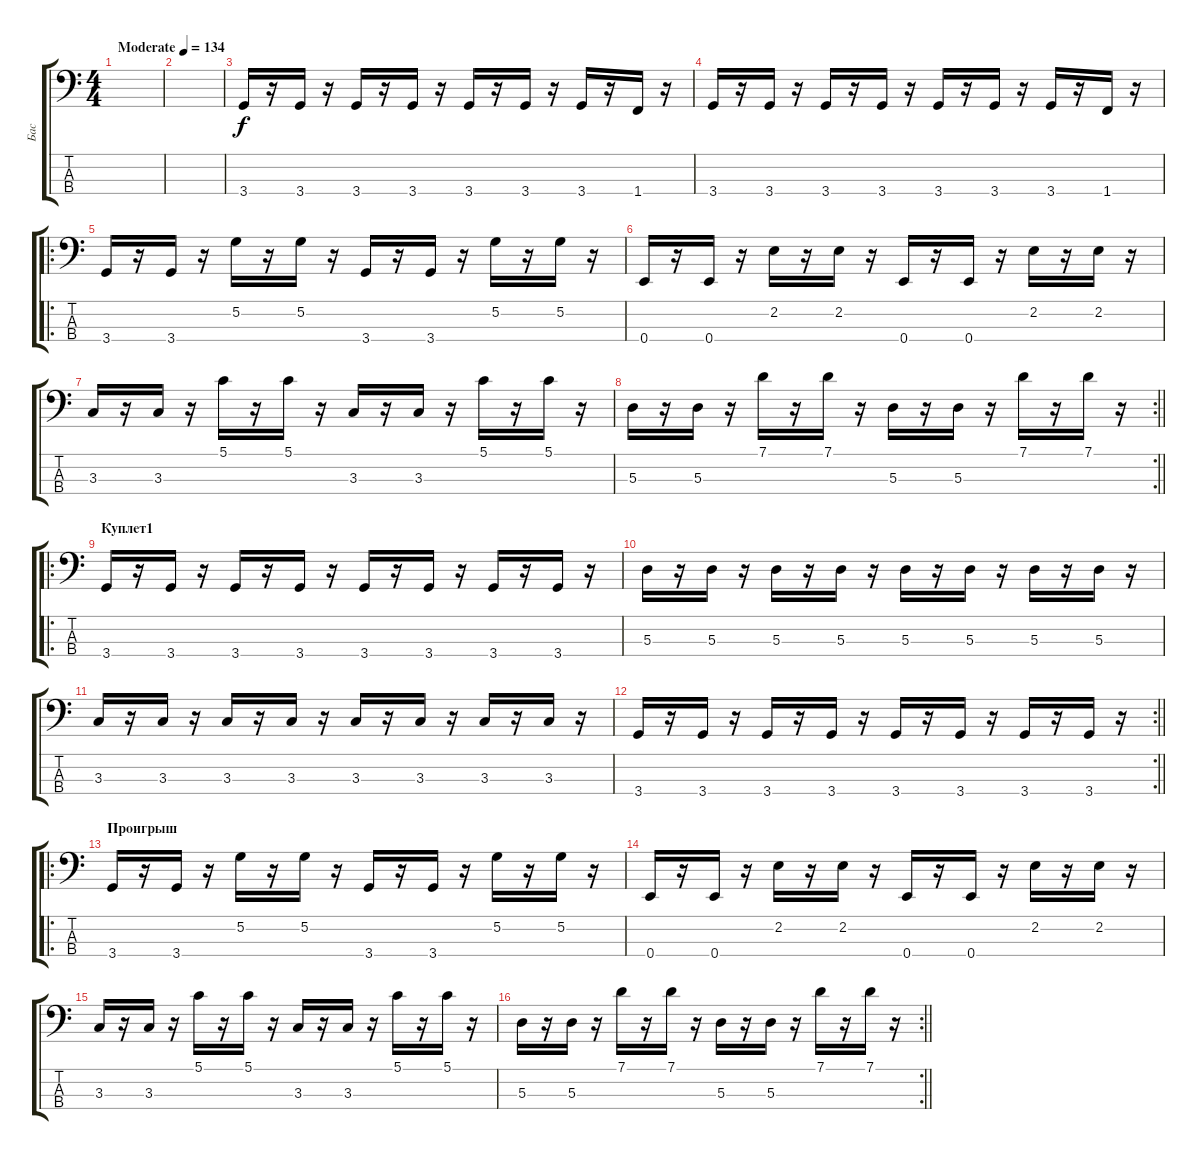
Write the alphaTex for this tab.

\track ("Бас" "Бас") {instrument electricbassfinger}
\staff {score tabs}
\tuning (G2 D2 A1 E1) {hide}
\ts (4 4)
\tempo (134 "Moderate")
\clef f4
\ks c
|
|
3.4.16 r.16 3.4.16 r.16 3.4.16 r.16 3.4.16 r.16 3.4.16 r.16 3.4.16 r.16 3.4.16 r.16 1.4.16 r.16 |
3.4.16 r.16 3.4.16 r.16 3.4.16 r.16 3.4.16 r.16 3.4.16 r.16 3.4.16 r.16 3.4.16 r.16 1.4.16 r.16 |
\ro
3.4.16 r.16 3.4.16 r.16 5.2.16 r.16 5.2.16 r.16 3.4.16 r.16 3.4.16 r.16 5.2.16 r.16 5.2.16 r.16 |
0.4.16 r.16 0.4.16 r.16 2.2.16 r.16 2.2.16 r.16 0.4.16 r.16 0.4.16 r.16 2.2.16 r.16 2.2.16 r.16 |
3.3.16 r.16 3.3.16 r.16 5.1.16 r.16 5.1.16 r.16 3.3.16 r.16 3.3.16 r.16 5.1.16 r.16 5.1.16 r.16 |
\rc 2
\barLineRight lightlight
5.3.16 r.16 5.3.16 r.16 7.1.16 r.16 7.1.16 r.16 5.3.16 r.16 5.3.16 r.16 7.1.16 r.16 7.1.16 r.16 |
\ro
\section ("" "Куплет1")
3.4.16 r.16 3.4.16 r.16 3.4.16 r.16 3.4.16 r.16 3.4.16 r.16 3.4.16 r.16 3.4.16 r.16 3.4.16 r.16 |
5.3.16 r.16 5.3.16 r.16 5.3.16 r.16 5.3.16 r.16 5.3.16 r.16 5.3.16 r.16 5.3.16 r.16 5.3.16 r.16 |
3.3.16 r.16 3.3.16 r.16 3.3.16 r.16 3.3.16 r.16 3.3.16 r.16 3.3.16 r.16 3.3.16 r.16 3.3.16 r.16 |
\rc 2
\barLineRight lightlight
3.4.16 r.16 3.4.16 r.16 3.4.16 r.16 3.4.16 r.16 3.4.16 r.16 3.4.16 r.16 3.4.16 r.16 3.4.16 r.16 |
\ro
\section ("" "Проигрыш")
3.4.16 r.16 3.4.16 r.16 5.2.16 r.16 5.2.16 r.16 3.4.16 r.16 3.4.16 r.16 5.2.16 r.16 5.2.16 r.16 |
0.4.16 r.16 0.4.16 r.16 2.2.16 r.16 2.2.16 r.16 0.4.16 r.16 0.4.16 r.16 2.2.16 r.16 2.2.16 r.16 |
3.3.16 r.16 3.3.16 r.16 5.1.16 r.16 5.1.16 r.16 3.3.16 r.16 3.3.16 r.16 5.1.16 r.16 5.1.16 r.16 |
\rc 2
\barLineRight lightlight
5.3.16 r.16 5.3.16 r.16 7.1.16 r.16 7.1.16 r.16 5.3.16 r.16 5.3.16 r.16 7.1.16 r.16 7.1.16 r.16
